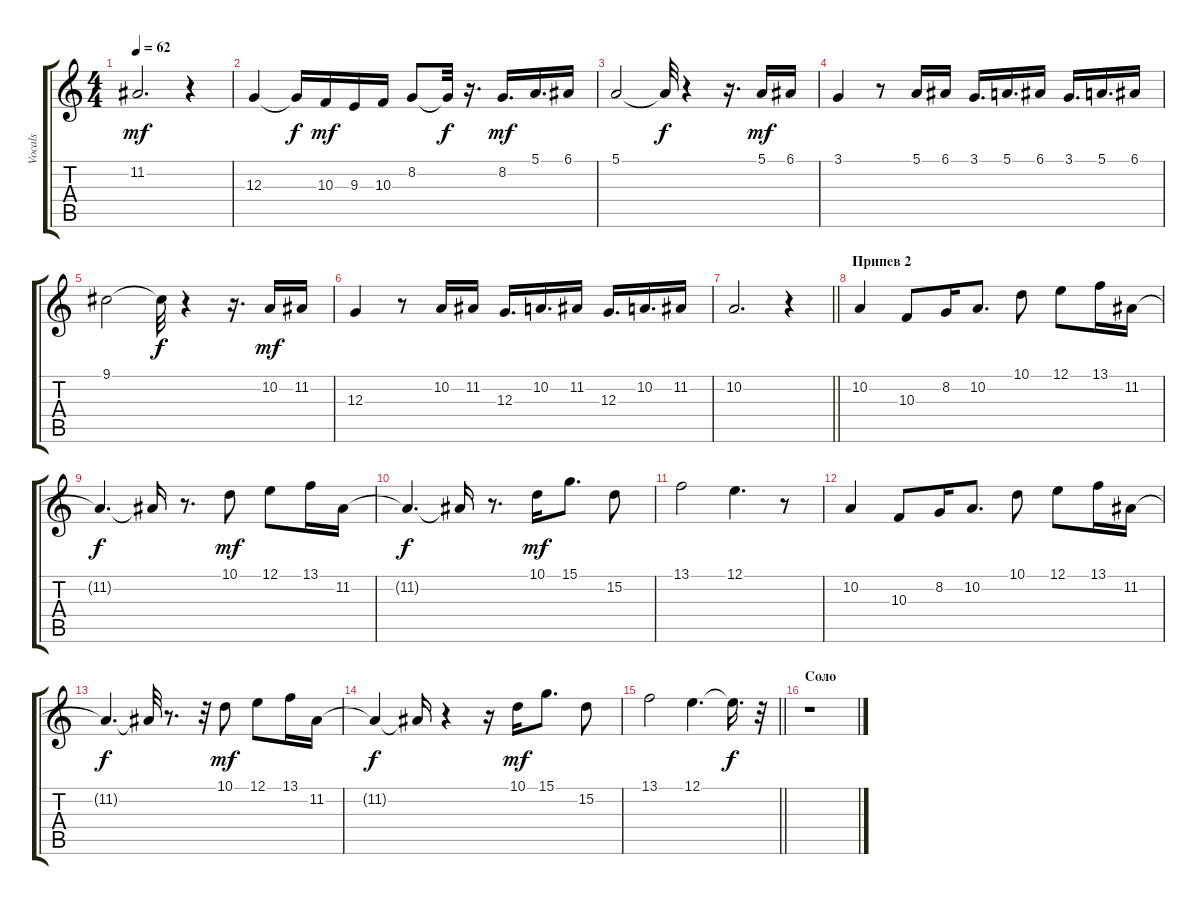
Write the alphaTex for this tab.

\track ("Vocals" "Vocals") {instrument voiceoohs}
\staff {score tabs}
\tuning (E4 B3 G3 D3 A2 E2) {hide}
\ts (4 4)
\tempo 62
\clef g2
\ks c
11.2.2{d dy mf} r.4 |
12.3.4 12.3{t}.16{dy f} 10.3.16{dy mf} 9.3.16 10.3.16 8.2.8 8.2{t}.32{dy f} r.16{d} 8.2.16{d dy mf} 5.1.16{d} 6.1.16 |
5.1.2 5.1{t}.32{dy f} r.4 r.16{d} 5.1.16{dy mf} 6.1.16 |
3.1.4 r.8 5.1.16 6.1.16 3.1.16{d} 5.1.16{d} 6.1.16 3.1.16{d} 5.1.16{d} 6.1.16 |
9.1.2 9.1{t}.32{dy f} r.4 r.16{d} 10.2.16{dy mf} 11.2.16 |
12.3.4 r.8 10.2.16 11.2.16 12.3.16{d} 10.2.16{d} 11.2.16 12.3.16{d} 10.2.16{d} 11.2.16 |
\barLineRight lightlight
10.2.2{d} r.4 |
\section ("" "Припев 2")
10.2.4 10.3.8 8.2.16 10.2.8{d} 10.1.8 12.1.8 13.1.16 11.2.16 |
11.2{t}.4{d dy f} 11.2{t}.16 r.8{d} 10.1.8{dy mf} 12.1.8 13.1.16 11.2.16 |
11.2{t}.4{d dy f} 11.2{t}.16 r.8{d} 10.1.16{dy mf} 15.1.8{d} 15.2.8 |
13.1.2 12.1.4{d} r.8 |
10.2.4 10.3.8 8.2.16 10.2.8{d} 10.1.8 12.1.8 13.1.16 11.2.16 |
11.2{t}.4{d dy f} 11.2{t}.32 r.8{d} r.32 10.1.8{dy mf} 12.1.8 13.1.16 11.2.16 |
11.2{t}.4{dy f} 11.2{t}.16 r.4 r.16 10.1.16{dy mf} 15.1.8{d} 15.2.8 |
\barLineRight lightlight
13.1.2 12.1.4{d} 12.1{t}.16{d dy f} r.32 |
\section ("" "Соло")
r.1
